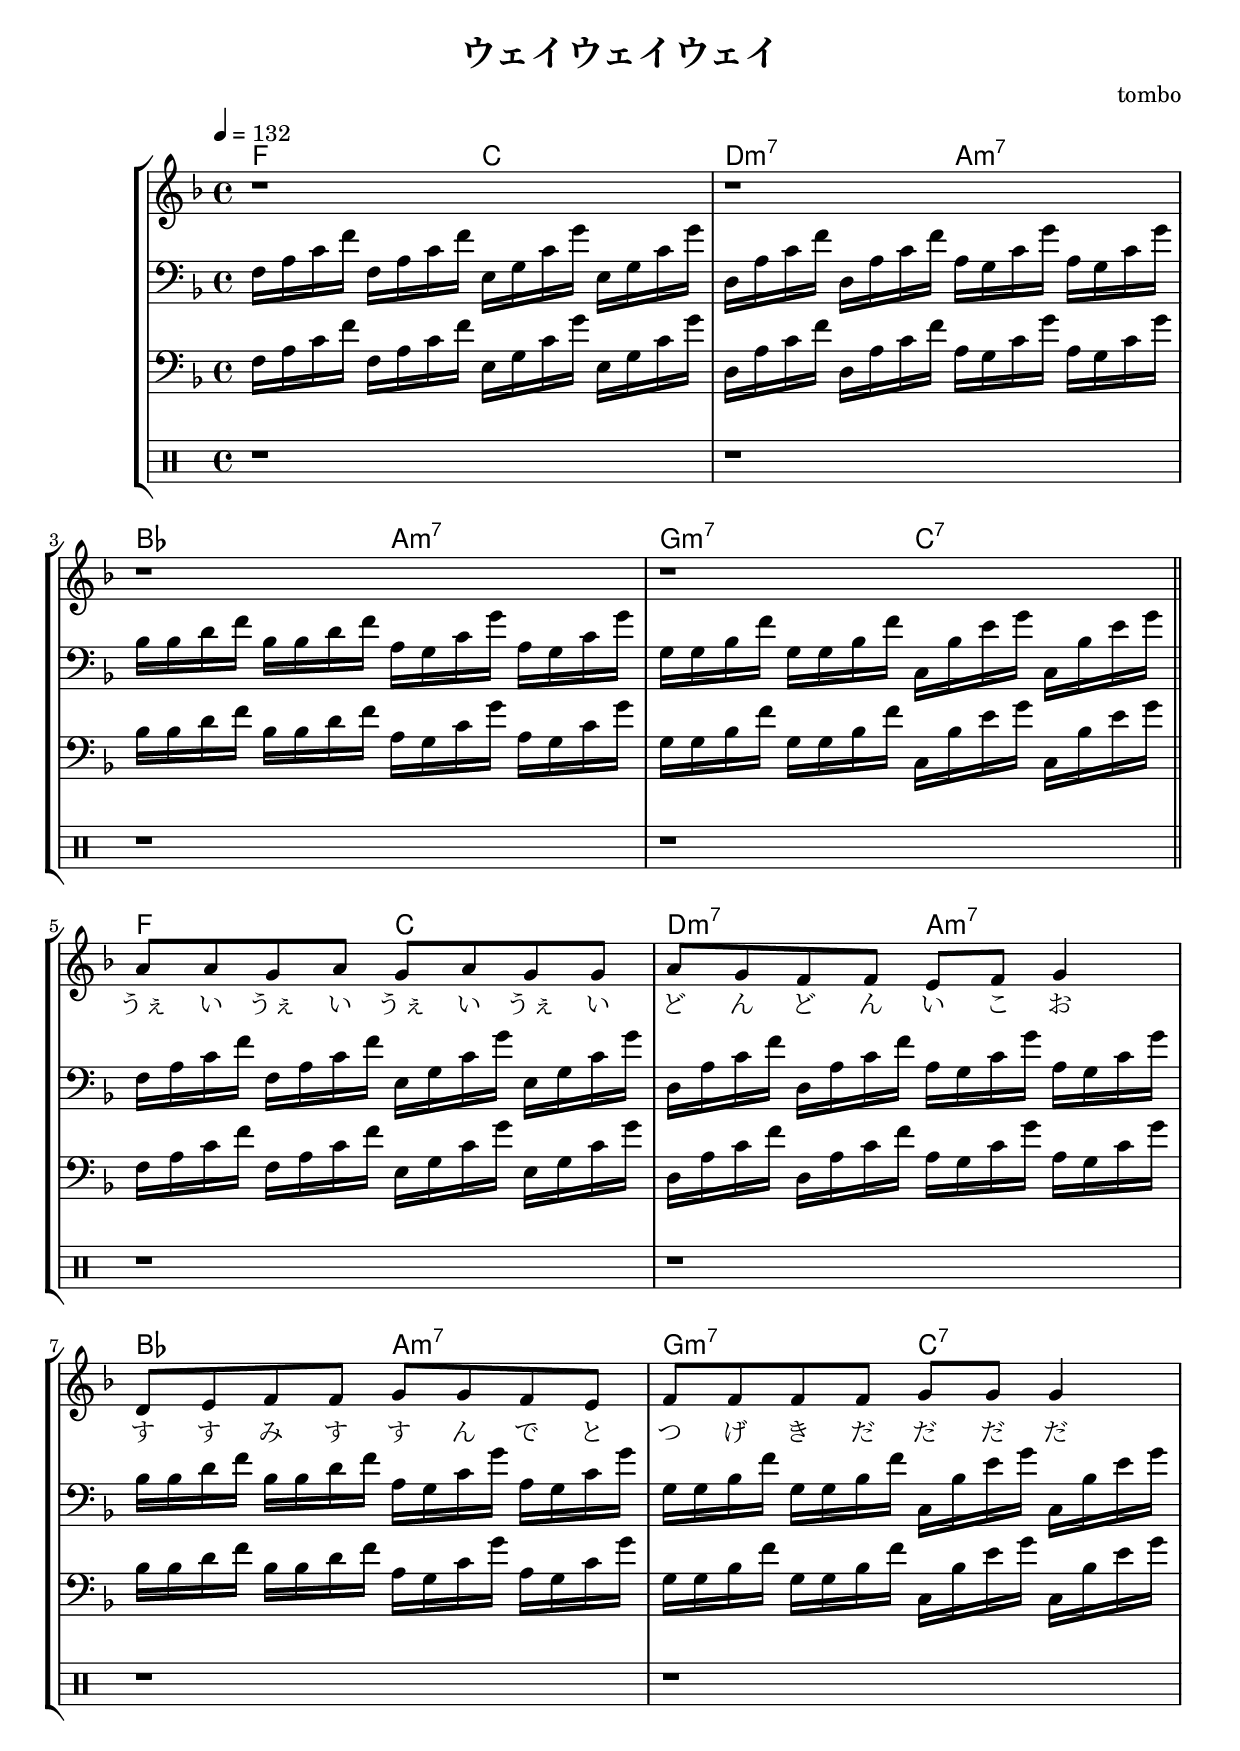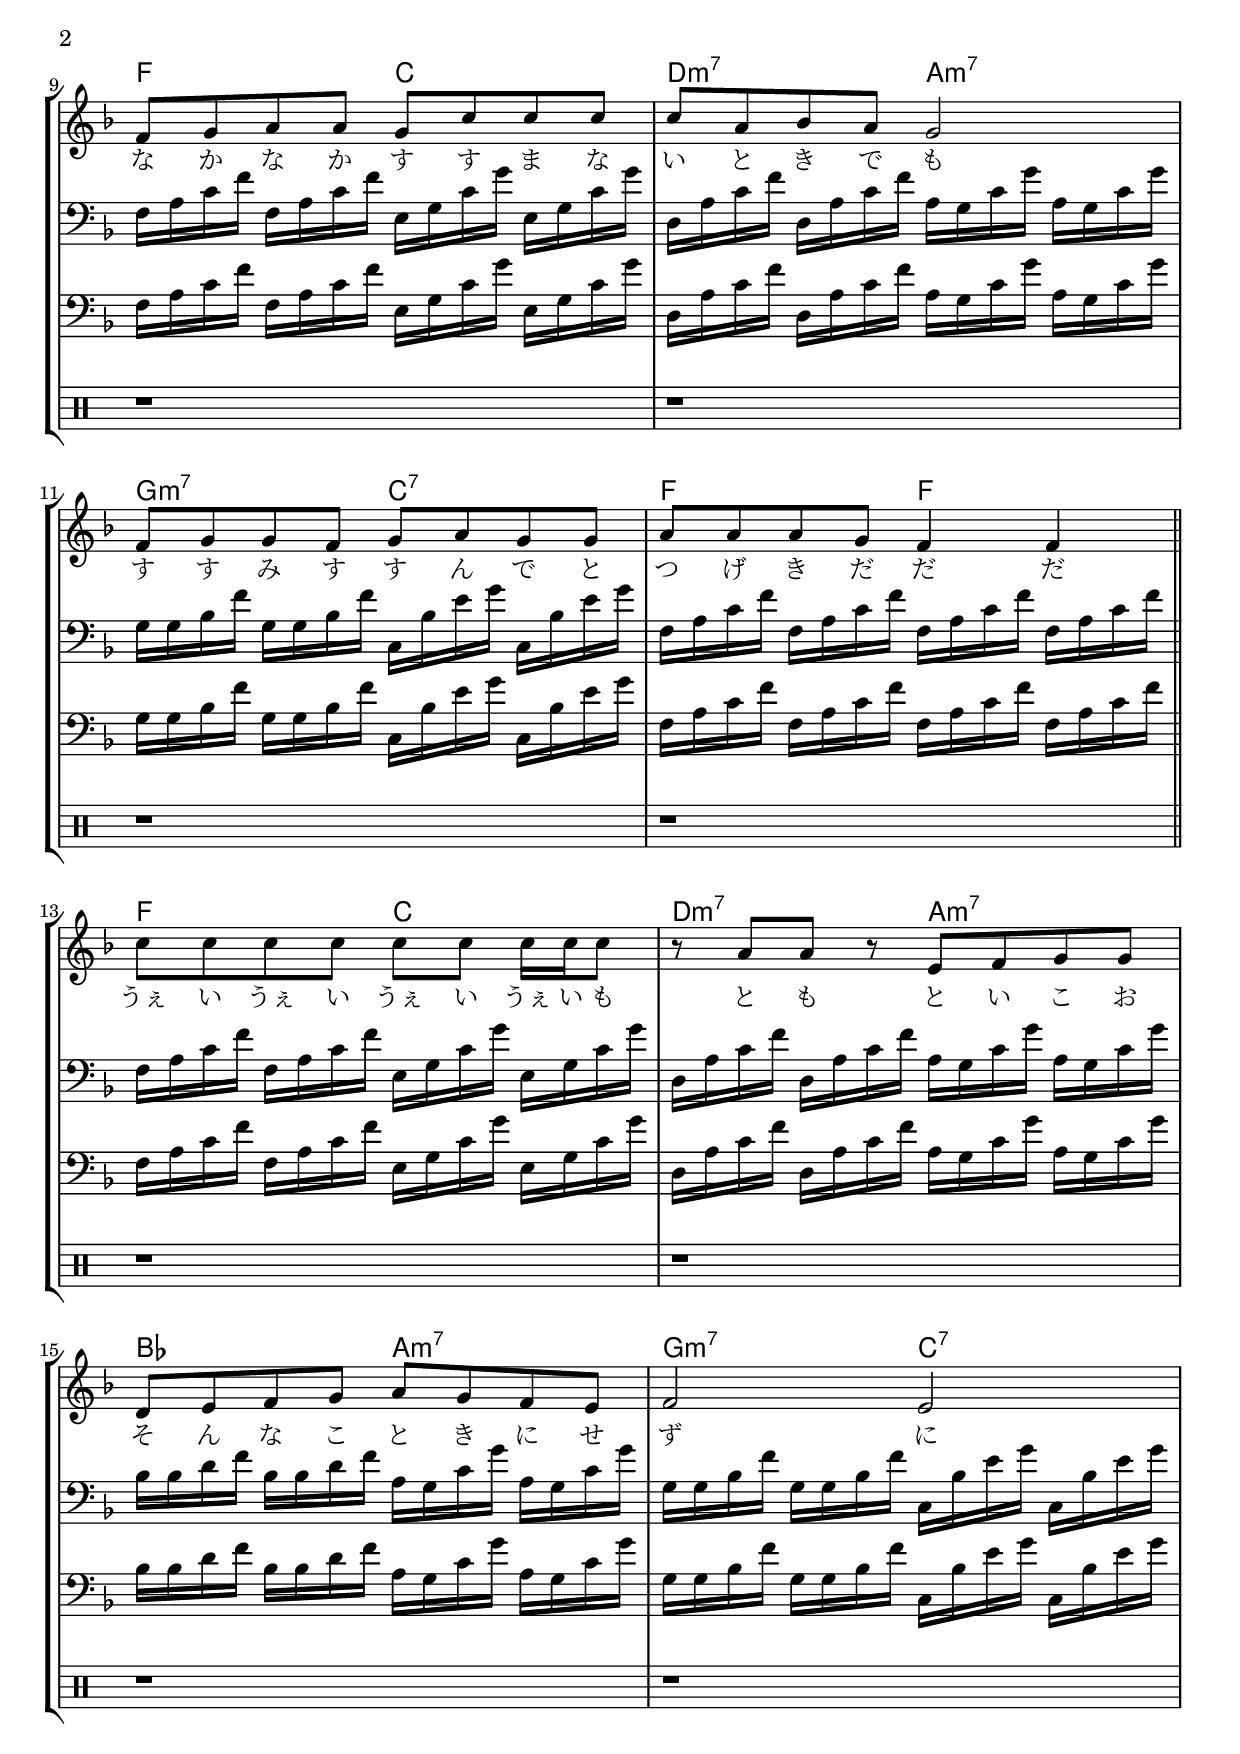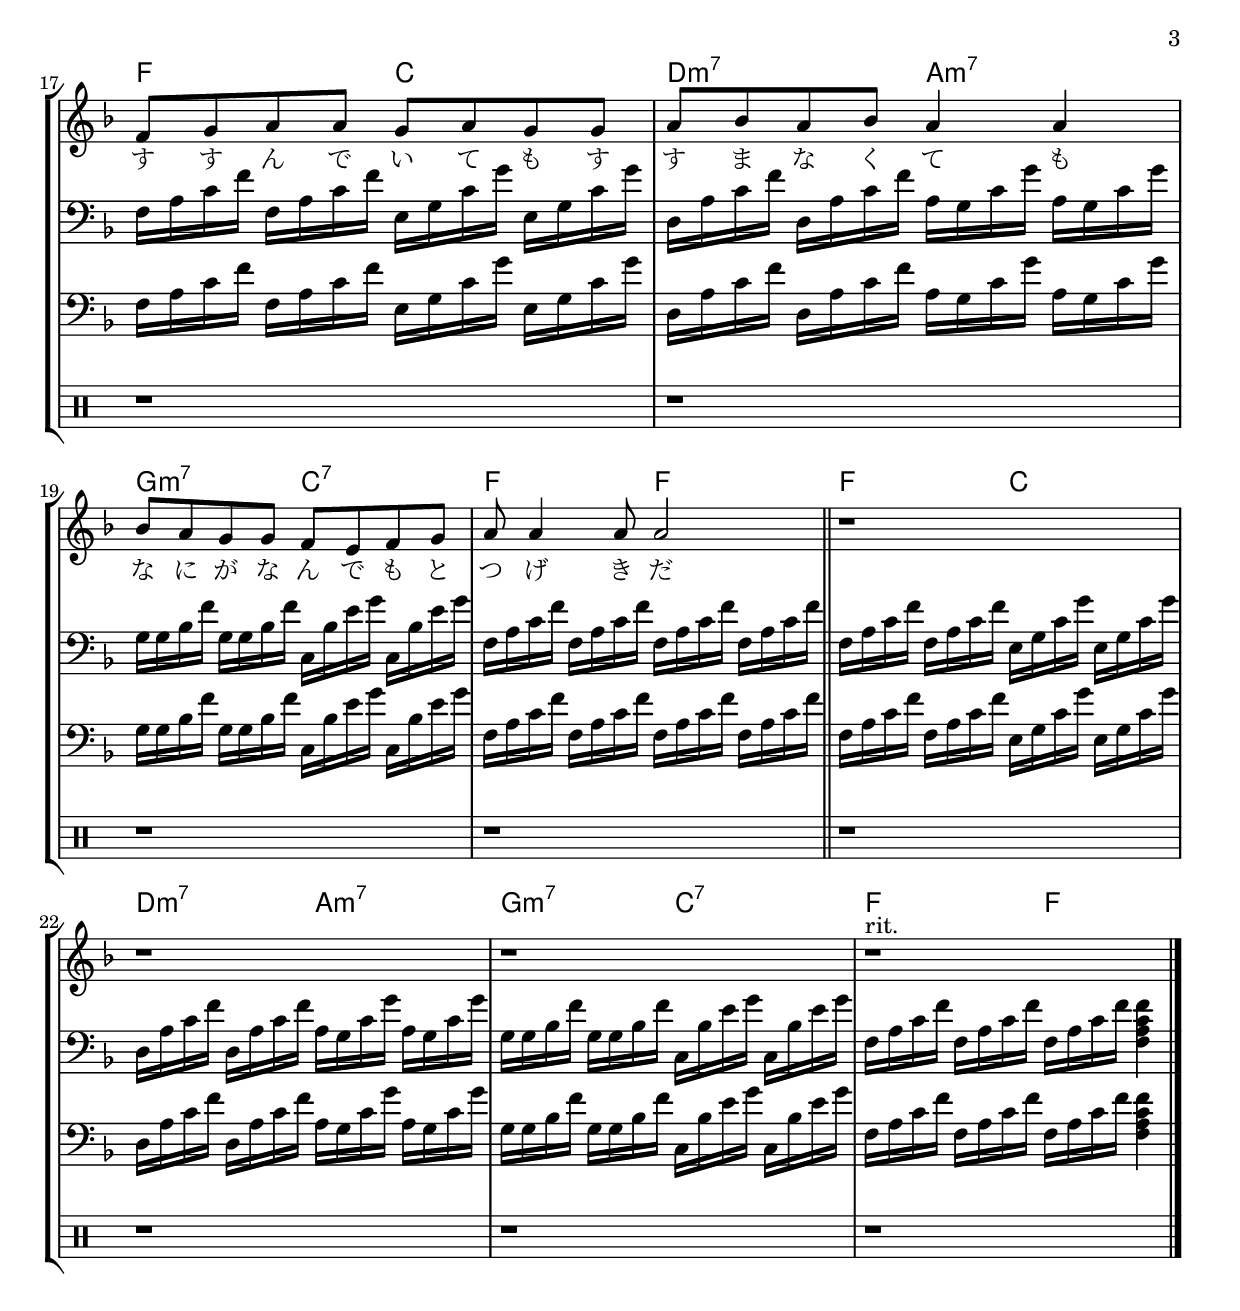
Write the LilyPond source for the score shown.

\version "2.12.1"

\header {
	title = \markup {ウェイウェイウェイ}
	composer = \markup \center-column {tombo}
}

harmony = \chordmode {
	f2 c d:min7 a:min7 bes a:min7 g:min7 c:7 

	f c d:min7 a:min7 bes a:min7 g:min7 c:7 f c d:min7 a:min7 g:min7 c:7 f f 

	f c d:min7 a:min7 bes a:min7 g:min7 c:7 f c d:min7 a:min7 g:min7 c:7 f f 

	f c d:min7 a:min7 g:min7 c:7 f f 
}

melody = {
	\key f \major
	\tempo 4 = 132
	r1 | r1 | r1 | r1   
	\set Staff.midiInstrument = #"mmi0.40"
	 a'8  a'8  g'8  a'8  g'8  a'8  g'8  g'8 
	a'8  g'8  f'8  f'8  e'8  f'8  g'4 
	d'8  e'8  f'8  f'8  g'8  g'8  f'8  e'8 
	f'8  f'8  f'8  f'8  g'8  g'8  g'4 
	f'8  g'8  a'8  a'8  g'8  c''8  c''8  c''8 
	c''8  a'8  bes'8  a'8  g'2 
	f'8  g'8  g'8  f'8  g'8  a'8  g'8  g'8 
	a'8  a'8  a'8  g'8  f'4  f'4
	\set Staff.midiInstrument = #"mmi0.40"
	 c''8  c''8  c''8  c''8  c''8  c''8  c''16  c''16  c''8 
	r8  a'8  a'8  r8  e'8  f'8  g'8  g'8 
	d'8  e'8  f'8  g'8  a'8  g'8  f'8  e'8 
	f'2  e'2 
	f'8  g'8  a'8  a'8  g'8  a'8  g'8  g'8 
	a'8  bes'8  a'8  bes'8  a'4  a'4 
	bes'8  a'8  g'8  g'8  f'8  e'8  f'8  g'8 
	a'8  a'4  a'8  a'2
	r1 | r1 | r1 | r1^"rit." \bar "|."
}

words = \lyricmode {
	
	うぇ  い  うぇ  い  うぇ  い  うぇ  い  ど  ん  ど  ん  い  こ  お  す  す  み  す  す  ん  で  と  つ  げ  き  だ  だ  だ  だ  な  か  な  か  す  す  ま  な  い  と  き  で  も  す  す  み  す  す  ん  で  と  つ  げ  き  だ  だ  だ  
	うぇ  い  うぇ  い  うぇ  い  うぇ  い  も  と  も  と  い  こ  お  そ  ん  な  こ  と  き  に  せ  ず  に  す  す  ん  で  い  て  も  す  す  ま  な  く  て  も  な  に  が  な  ん  で  も  と  つ  げ  き  だ  
	
}

tempochange = {
	\tempo 4 = 132
	r1 | r1 | r1 | r1 \bar "||"
	\tempo 4 = 132
	r1 | r1 | r1 | r1 | r1 | r1 | r1 | r1 \bar "||"
	\tempo 4 = 132
	r1 | r1 | r1 | r1 | r1 | r1 | r1 | r1 \bar "||"
	\tempo 4 = 132
	r1 | r1 | r1 | \tempo 4 = 99 r2 \tempo 4 = 88 r2 \bar "|."
}

mainacc = {
	\clef bass
	\set Staff.midiInstrument = #"Marimba"
	\key f \major
	\tempo 4 = 132
	f16 a c' f' f a c' f'
	e16 g c' g' e g c' g'
	d16 a c' f' d a c' f'
	a16 g c' g' a g c' g'
	bes16 bes d' f' bes bes d' f'
	a16 g c' g' a g c' g'
	g16 g bes f' g g bes f'
	c16 bes e' g' c bes e' g'
	\bar "||"

	\set Staff.midiInstrument = #"Marimba"
	f16 a c' f' f a c' f'
	e16 g c' g' e g c' g'
	d16 a c' f' d a c' f'
	a16 g c' g' a g c' g'
	bes16 bes d' f' bes bes d' f'
	a16 g c' g' a g c' g'
	g16 g bes f' g g bes f'
	c16 bes e' g' c bes e' g'
	f16 a c' f' f a c' f'
	e16 g c' g' e g c' g'
	d16 a c' f' d a c' f'
	a16 g c' g' a g c' g'
	g16 g bes f' g g bes f'
	c16 bes e' g' c bes e' g'
	f16 a c' f' f a c' f'
	f16 a c' f' f a c' f'
	\bar "||"

	\set Staff.midiInstrument = #"Marimba"
	f16 a c' f' f a c' f'
	e16 g c' g' e g c' g'
	d16 a c' f' d a c' f'
	a16 g c' g' a g c' g'
	bes16 bes d' f' bes bes d' f'
	a16 g c' g' a g c' g'
	g16 g bes f' g g bes f'
	c16 bes e' g' c bes e' g'
	f16 a c' f' f a c' f'
	e16 g c' g' e g c' g'
	d16 a c' f' d a c' f'
	a16 g c' g' a g c' g'
	g16 g bes f' g g bes f'
	c16 bes e' g' c bes e' g'
	f16 a c' f' f a c' f'
	f16 a c' f' f a c' f'
	\bar "||"

	\set Staff.midiInstrument = #"Marimba"
	f16 a c' f' f a c' f'
	e16 g c' g' e g c' g'
	d16 a c' f' d a c' f'
	a16 g c' g' a g c' g'
	g16 g bes f' g g bes f'
	c16 bes e' g' c bes e' g'
	f16 a c' f' f a c' f'
	f16 a c' f' <f a c' f'>4
	\bar "|."
}

subacc = {
	\clef bass
	\set Staff.midiInstrument = #"Marimba"
	\key f \major
	\tempo 4 = 132
	f16 a c' f' f a c' f'
	e16 g c' g' e g c' g'
	d16 a c' f' d a c' f'
	a16 g c' g' a g c' g'
	bes16 bes d' f' bes bes d' f'
	a16 g c' g' a g c' g'
	g16 g bes f' g g bes f'
	c16 bes e' g' c bes e' g'
	\bar "||"

	\set Staff.midiInstrument = #"Marimba"
	f16 a c' f' f a c' f'
	e16 g c' g' e g c' g'
	d16 a c' f' d a c' f'
	a16 g c' g' a g c' g'
	bes16 bes d' f' bes bes d' f'
	a16 g c' g' a g c' g'
	g16 g bes f' g g bes f'
	c16 bes e' g' c bes e' g'
	f16 a c' f' f a c' f'
	e16 g c' g' e g c' g'
	d16 a c' f' d a c' f'
	a16 g c' g' a g c' g'
	g16 g bes f' g g bes f'
	c16 bes e' g' c bes e' g'
	f16 a c' f' f a c' f'
	f16 a c' f' f a c' f'
	\bar "||"

	\set Staff.midiInstrument = #"Marimba"
	f16 a c' f' f a c' f'
	e16 g c' g' e g c' g'
	d16 a c' f' d a c' f'
	a16 g c' g' a g c' g'
	bes16 bes d' f' bes bes d' f'
	a16 g c' g' a g c' g'
	g16 g bes f' g g bes f'
	c16 bes e' g' c bes e' g'
	f16 a c' f' f a c' f'
	e16 g c' g' e g c' g'
	d16 a c' f' d a c' f'
	a16 g c' g' a g c' g'
	g16 g bes f' g g bes f'
	c16 bes e' g' c bes e' g'
	f16 a c' f' f a c' f'
	f16 a c' f' f a c' f'
	\bar "||"

	\set Staff.midiInstrument = #"Marimba"
	f16 a c' f' f a c' f'
	e16 g c' g' e g c' g'
	d16 a c' f' d a c' f'
	a16 g c' g' a g c' g'
	g16 g bes f' g g bes f'
	c16 bes e' g' c bes e' g'
	f16 a c' f' f a c' f'
	f16 a c' f' <f a c' f'>4
	\bar "|."
}

percA = {
	\drummode {
	r1 |r1 |r1 |r1 \bar "||"
	r1 |r1 |r1 |r1 |r1 |r1 |r1 |r1 \bar "||"
	r1 |r1 |r1 |r1 |r1 |r1 |r1 |r1 \bar "||"
	r1 |r1 |r1 |r1 \bar "|."
	}
}

percB = {
	\drummode {
	r1 |r1 |r1 |r1 \bar "||"
	r1 |r1 |r1 |r1 |r1 |r1 |r1 |r1 \bar "||"
	r1 |r1 |r1 |r1 |r1 |r1 |r1 |r1 \bar "||"
	r1 |r1 |r1 |r1 \bar "|."
	}
}

percC = {
	\drummode {
	r1 |r1 |r1 |r1 \bar "||"
	r1 |r1 |r1 |r1 |r1 |r1 |r1 |r1 \bar "||"
	r1 |r1 |r1 |r1 |r1 |r1 |r1 |r1 \bar "||"
	r1 |r1 |r1 |r1 \bar "|."
	}
}

percD = {
	\drummode {
	r1 |r1 |r1 |r1 \bar "||"
	r1 |r1 |r1 |r1 |r1 |r1 |r1 |r1 \bar "||"
	r1 |r1 |r1 |r1 |r1 |r1 |r1 |r1 \bar "||"
	r1 |r1 |r1 |r1 \bar "|."
	}
}

percE = {
	\drummode {
	r1 |r1 |r1 |r1 \bar "||"
	r1 |r1 |r1 |r1 |r1 |r1 |r1 |r1 \bar "||"
	r1 |r1 |r1 |r1 |r1 |r1 |r1 |r1 \bar "||"
	r1 |r1 |r1 |r1 \bar "|."
	}
}

\score {
	<<
		\new StaffGroup <<
			\new ChordNames {\harmony}
			\new Voice = "melody" {\melody}
			\new Lyrics \lyricsto "melody" \words
			\new Staff = "mainacc" {\mainacc}
			\new Staff = "subacc" {\subacc}
			\new DrumStaff <<
				\new DrumVoice {\percA}
				\new DrumVoice {\percB}
				\new DrumVoice {\percC}
				\new DrumVoice {\percD}
				\new DrumVoice {\percE}
			>>
		>>
	>>
	\layout { }
}
